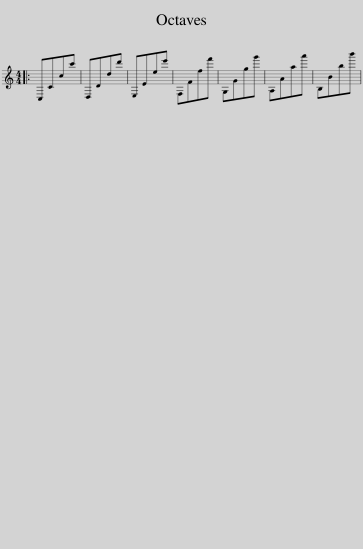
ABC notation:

X:1
L:1/8
M:4/4
I:linebreak $
K:C
V:1 treble
V:1
|: C,Ccc' | D,Ddd' | E,Eee' | F,Fff' | G,Ggg' | %5
 A,Aaa' | B,Bbb' | %7
